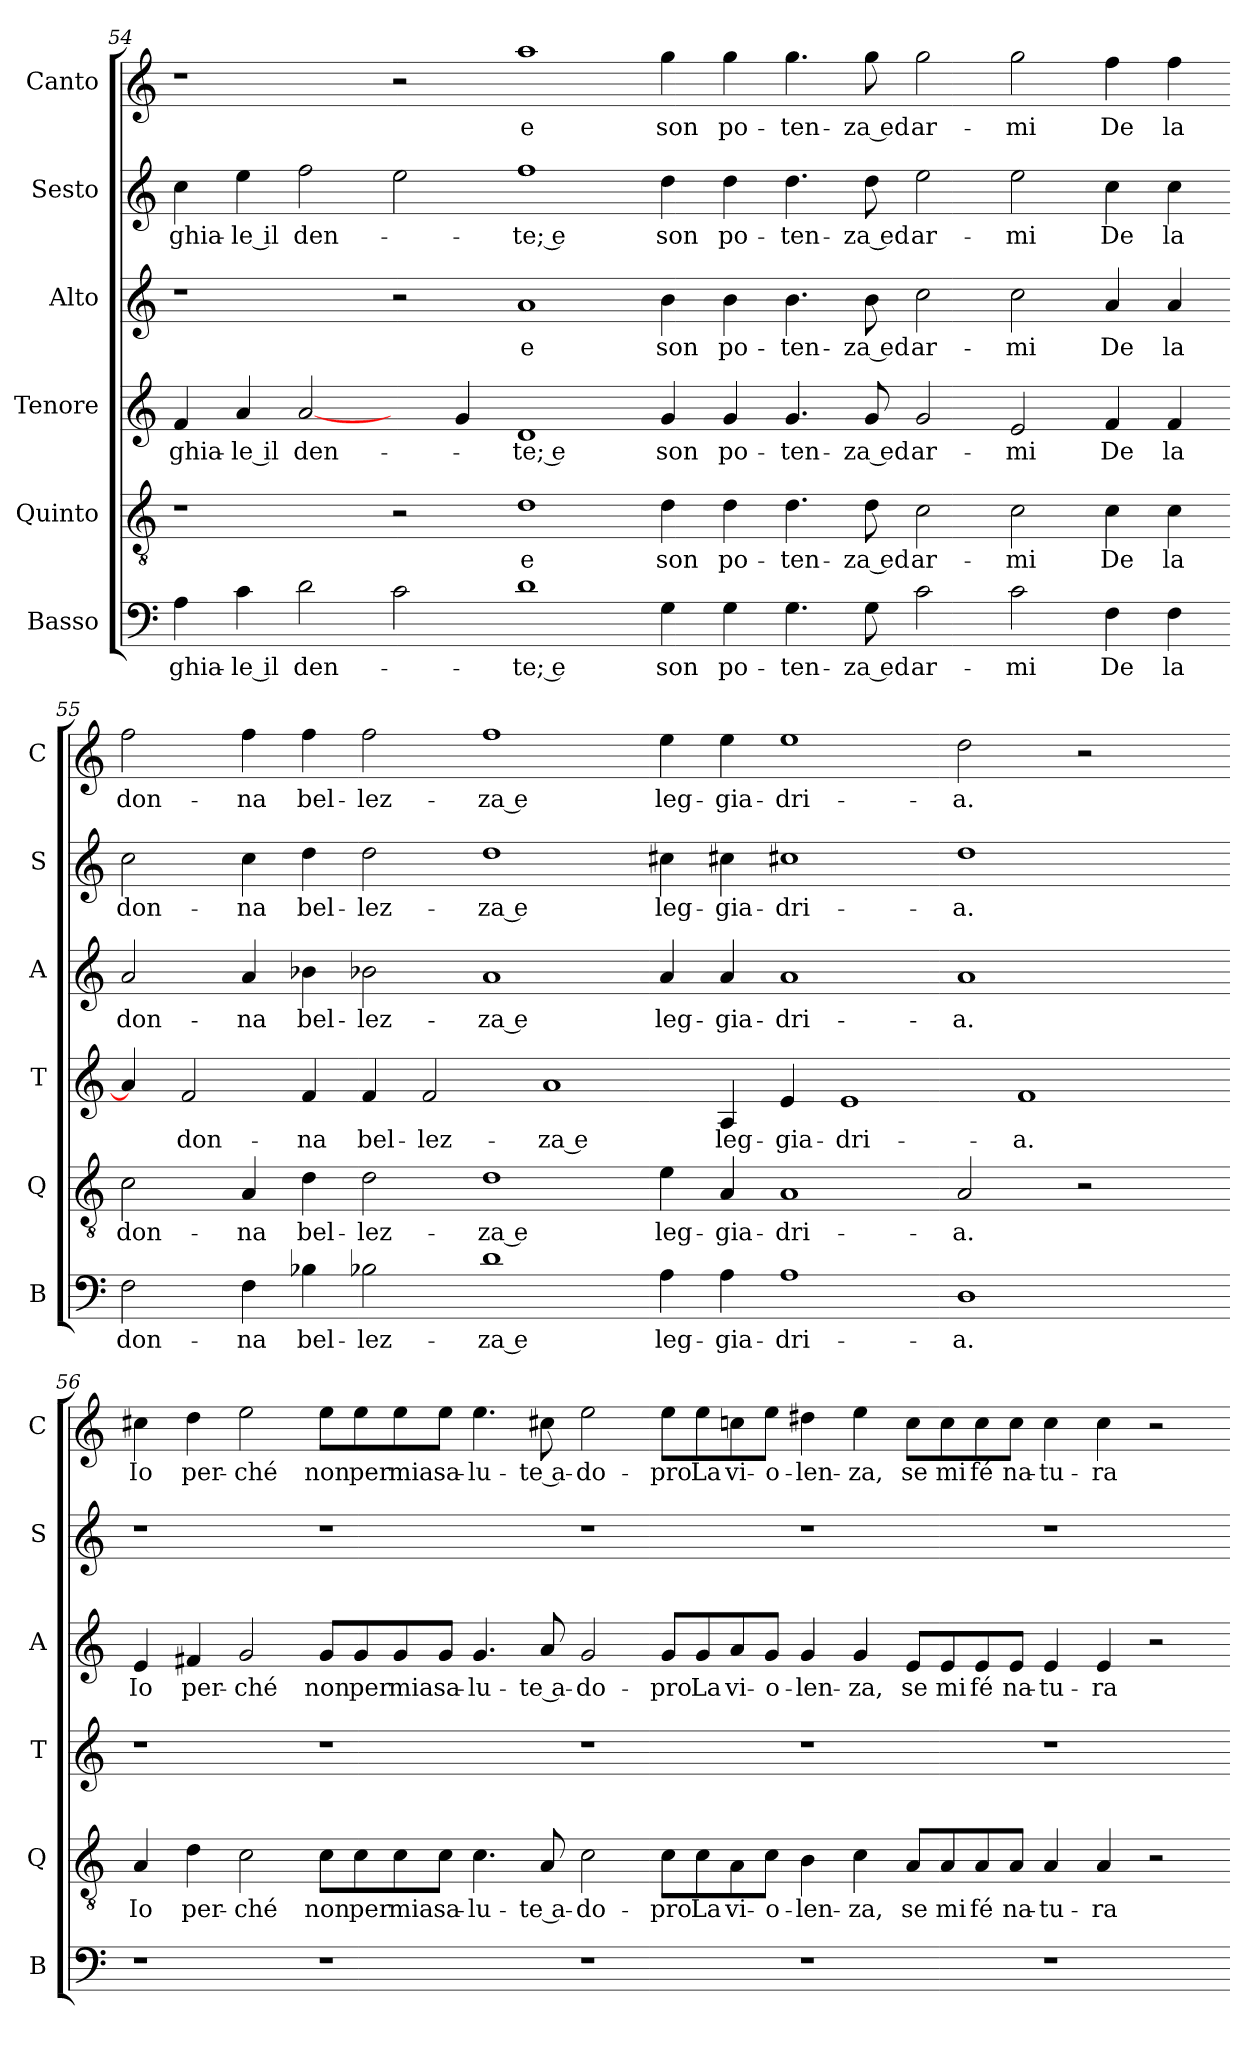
**kern	**text	**kern	**text	**kern	**text	**kern	**text	**kern	**text	**kern	**text
*part6	*part6	*part5	*part5	*part4	*part4	*part3	*part3	*part2	*part2	*part1	*part1
*staff6	*staff6	*staff5	*staff5	*staff4	*staff4	*staff3	*staff3	*staff2	*staff2	*staff1	*staff1
*I"Basso	*	*I"Quinto	*	*I"Tenore	*	*I"Alto	*	*I"Sesto	*	*I"Canto	*
*I'B	*	*I'Q	*	*I'T	*	*I'A	*	*I'S	*	*I'C	*
*clefF4	*	*clefGv2	*	*clefG2	*	*clefG2	*	*clefG2	*	*clefG2	*
*k[]	*	*k[]	*	*k[]	*	*k[]	*	*k[]	*	*k[]	*
=54	=54	=54	=54	=54	=54	=54	=54	=54	=54	=54	=54
4A	-ghia-	1r	.	4f	-ghia-	1r	.	4cc	-ghia-	1r	.
4c	-le il	.	.	4a	-le il	.	.	4ee	-le il	.	.
2d	den-	.	.	[2a	den-	.	.	2ff	den-	.	.
2c	.	2r	.	4ryy	.	2r	.	2ee	.	2r	.
.	.	.	.	4g	.	.	.	.	.	.	.
1d	-te; e	1d	e	1d	-te; e	1a	e	1ff	-te; e	1aa	e
4G	son	4d	son	4g	son	4b	son	4dd	son	4gg	son
4G	po-	4d	po-	4g	po-	4b	po-	4dd	po-	4gg	po-
4.G	-ten-	4.d	-ten-	4.g	-ten-	4.b	-ten-	4.dd	-ten-	4.gg	-ten-
8G	-za ed	8d	-za ed	8g	-za ed	8b	-za ed	8dd	-za ed	8gg	-za ed
2c	ar-	2c	ar-	2g	ar-	2cc	ar-	2ee	ar-	2gg	ar-
2c	-mi	2c	-mi	2e	-mi	2cc	-mi	2ee	-mi	2gg	-mi
4F	De	4c	De	4f	De	4a	De	4cc	De	4ff	De
4F	la	4c	la	4f	la	4a	la	4cc	la	4ff	la
=55-	=55-	=55-	=55-	=55-	=55-	=55-	=55-	=55-	=55-	=55-	=55-
2F	don-	2c	don-	4a]	.	2a	don-	2cc	don-	2ff	don-
.	.	.	.	2f	don-	.	.	.	.	.	.
4F	-na	4A	-na	.	.	4a	-na	4cc	-na	4ff	-na
4B-X	bel-	4d	bel-	4f	-na	4b-X	bel-	4dd	bel-	4ff	bel-
2B-X	-lez-	2d	-lez-	4f	bel-	2b-X	-lez-	2dd	-lez-	2ff	-lez-
.	.	.	.	2f	-lez-	.	.	.	.	.	.
1d	-za e	1d	-za e	.	.	1a	-za e	1dd	-za e	1ff	-za e
.	.	.	.	1a	-za e	.	.	.	.	.	.
4A	leg-	4e	leg-	.	.	4a	leg-	4cc#X	leg-	4ee	leg-
4A	-gia-	4A	-gia-	4A	leg-	4a	-gia-	4cc#X	-gia-	4ee	-gia-
1A	-dri-	1A	-dri-	4e	-gia-	1a	-dri-	1cc#X	-dri-	1ee	-dri-
.	.	.	.	1e	-dri-	.	.	.	.	.	.
1D	-a.	2A	-a.	.	.	1a	-a.	1dd	-a.	2dd	-a.
.	.	.	.	1f	-a.	.	.	.	.	.	.
.	.	2r	.	.	.	.	.	.	.	2r	.
4ryy	.	4ryy	.	.	.	4ryy	.	4ryy	.	4ryy	.
=56-	=56-	=56-	=56-	=56-	=56-	=56-	=56-	=56-	=56-	=56-	=56-
1r	.	4A	Io	1r	.	4e	Io	1r	.	4cc#X	Io
.	.	4d	per-	.	.	4f#X	per-	.	.	4dd	per-
.	.	2c	-ché	.	.	2g	-ché	.	.	2ee	-ché
1r	.	8cL	non	1r	.	8gL	non	1r	.	8eeL	non
.	.	8c	per	.	.	8g	per	.	.	8ee	per
.	.	8c	mia	.	.	8g	mia	.	.	8ee	mia
.	.	8cJ	sa-	.	.	8gJ	sa-	.	.	8eeJ	sa-
.	.	4.c	-lu-	.	.	4.g	-lu-	.	.	4.ee	-lu-
.	.	8A	-te a-	.	.	8a	-te a-	.	.	8cc#X	-te a-
1r	.	2c	-do-	1r	.	2g	-do-	1r	.	2ee	-do-
.	.	8cL	-pro	.	.	8gL	-pro	.	.	8eeL	-pro
.	.	8c	La	.	.	8g	La	.	.	8ee	La
.	.	8A	vi-	.	.	8a	vi-	.	.	8ccn	vi-
.	.	8cJ	-o-	.	.	8gJ	-o-	.	.	8eeJ	-o-
1r	.	4B	-len-	1r	.	4g	-len-	1r	.	4dd#X	-len-
.	.	4c	-za,	.	.	4g	-za,	.	.	4ee	-za,
.	.	8AL	se	.	.	8eL	se	.	.	8ccL	se
.	.	8A	mi	.	.	8e	mi	.	.	8cc	mi
.	.	8A	fé	.	.	8e	fé	.	.	8cc	fé
.	.	8AJ	na-	.	.	8eJ	na-	.	.	8ccJ	na-
1r	.	4A	-tu-	1r	.	4e	-tu-	1r	.	4cc	-tu-
.	.	4A	-ra	.	.	4e	-ra	.	.	4cc	-ra
.	.	2r	.	.	.	2r	.	.	.	2r	.
=-	=-	=-	=-	=-	=-	=-	=-	=-	=-	=-	=-
*-	*-	*-	*-	*-	*-	*-	*-	*-	*-	*-	*-
